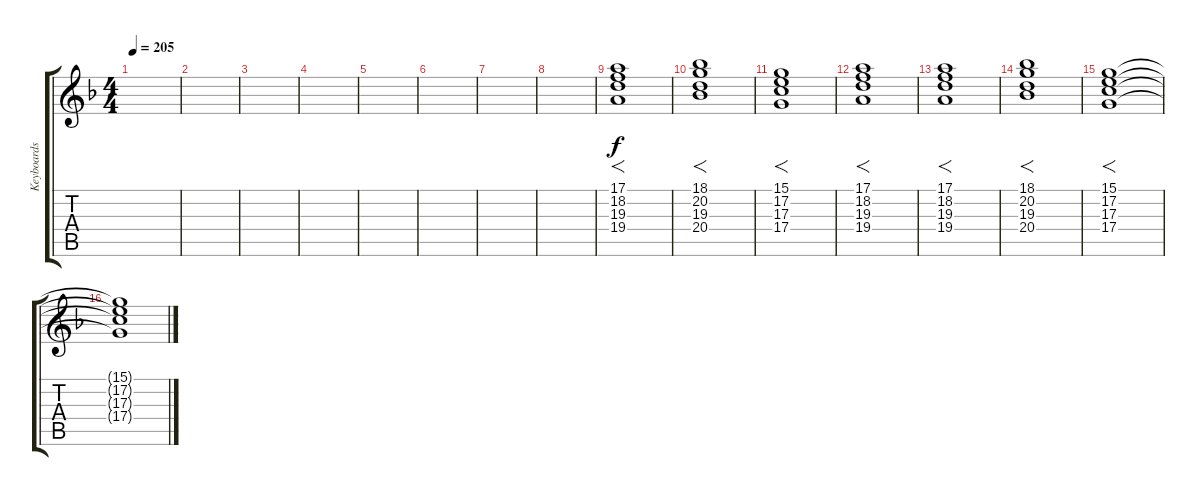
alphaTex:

\track ("Keyboards 2" "Keyboards ") {instrument pad4choir}
\staff {score tabs}
\tuning (E4 B3 G3 D3 A2 E2) {hide}
\ts (4 4)
\tempo 205
\clef g2
\ks f
|
|
|
|
|
|
|
|
(17.1 18.2 19.3 19.4).1{f} |
(18.1 20.2 19.3 20.4).1{f} |
(15.1 17.2 17.3 17.4).1{f} |
(17.1 18.2 19.3 19.4).1{f} |
(17.1 18.2 19.3 19.4).1{f} |
(18.1 20.2 19.3 20.4).1{f} |
(15.1 17.2 17.3 17.4).1{f} |
(15.1{t} 17.2{t} 17.3{t} 17.4{t}).1
